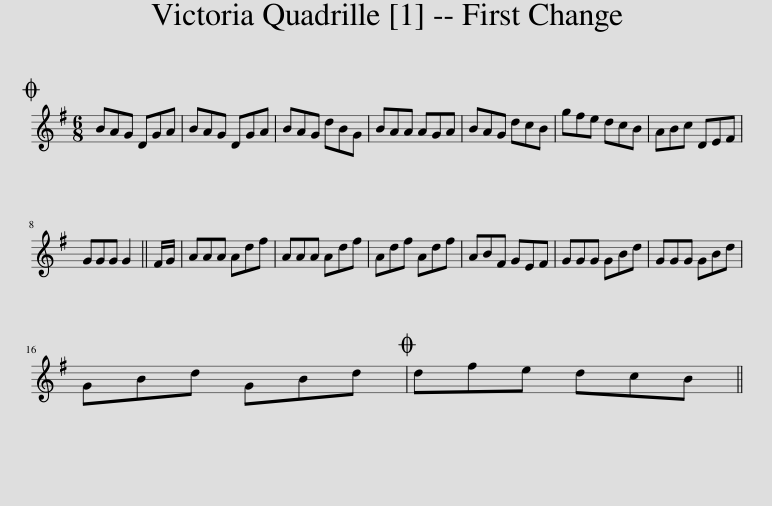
X:1
L:1/8
M:6/8
I:linebreak $
K:G
V:1 treble
V:1
O BAG DGA | BAG DGA | BAG dBG | BAA AGA | BAG dcB | %5
 gfe dcB | ABc DEF |$ GGG G2 || F/G/ | AAA Adf | %10
 AAA Adf | Adf Adf | ABF GEF | GGG GBd | GGG GBd |$ %15
 GBd GBd |O dfe dcB || %17
